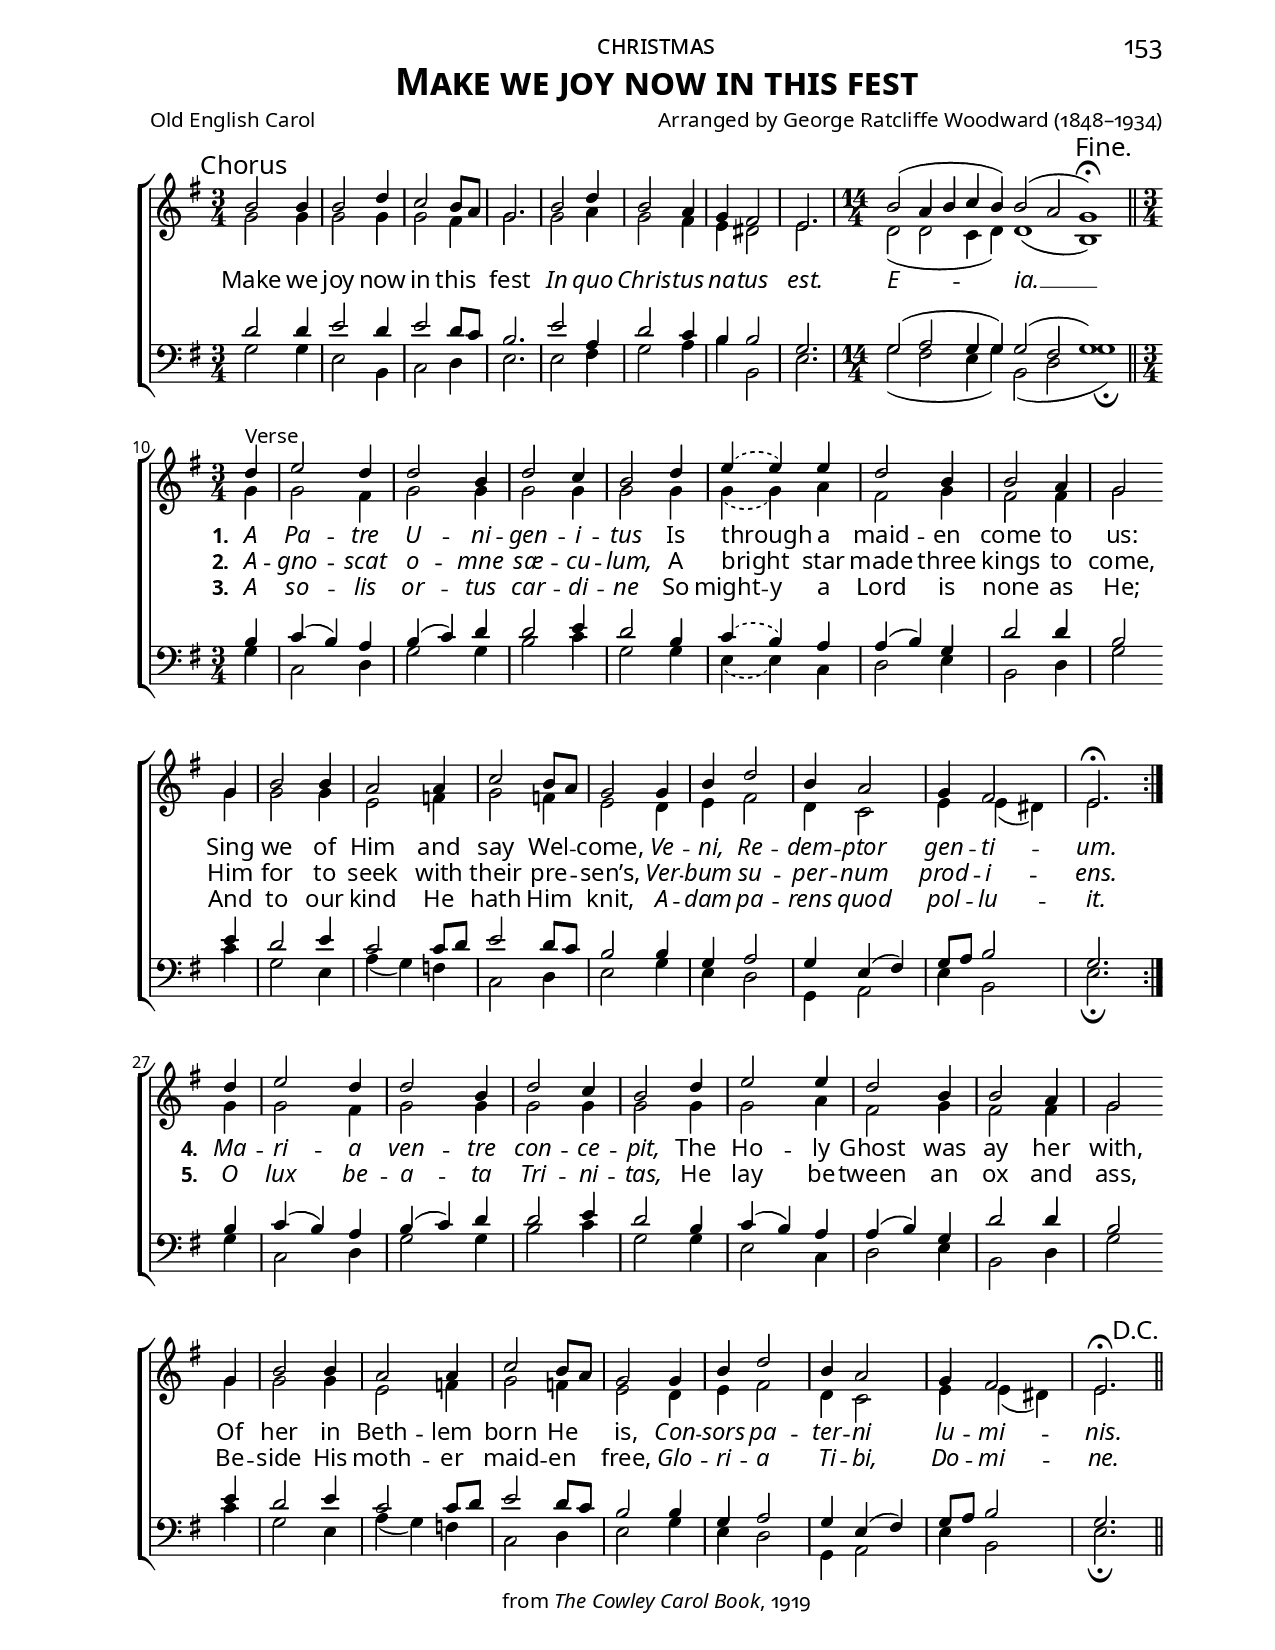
\version "2.14.2"
\include "util.ly"
\header {
  title = \markup{\override #'(font-name . "Garamond Premier Pro Semibold"){ \abs-fontsize #18 \smallCapsOldStyle"Make we joy now in this fest"}}
  poet = \markup\oldStyleNum"Old English Carol"
  %composer = \markup\oldStyleNum"Old English Carol"
  composer = \markup\oldStyleNum"Arranged by George Ratcliffe Woodward (1848–1934)"
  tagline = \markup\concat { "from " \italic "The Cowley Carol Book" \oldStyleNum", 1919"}
}
\paper {
  %print-all-headers = ##t
  paper-height = 11\in
  paper-width = 8.5\in
  indent = 0\in
  %system-system-spacing = #'((basic-distance . 10) (padding . 0))
  system-system-spacing =
    #'((basic-distance . 0)
       (minimum-distance . 0)
       (padding . -5)
       (stretchability . 100))
  ragged-last-bottom = ##f
  ragged-bottom = ##f
  two-sided = ##t
  inner-margin = 1\in
  outer-margin = 0.75\in
  top-margin = 0.26\in
  bottom-margin = 0.25\in
  first-page-number = #153
  print-first-page-number = ##t
  headerLine = \markup{\override #'(font-name . "Garamond Premier Pro") \smallCapsOldStyle"christmas"}
  oddHeaderMarkup = \markup\fill-line{
     \override #'(font-name . "Garamond Premier Pro")\abs-fontsize #12.5
     \combine 
        \fill-line{"" \on-the-fly #print-page-number-check-first
        \oldStylePageNum""
        }
        \fill-line{\headerLine}
  }
  evenHeaderMarkup = \markup {
     \override #'(font-name . "Garamond Premier Pro")\abs-fontsize #12.5
     \combine
        \on-the-fly #print-page-number-check-first
        \oldStylePageNum""
        \fill-line{\headerLine}
  }
}
#(set-global-staff-size 18) \paper{ #(define fonts (make-pango-font-tree "Garamond Premier Pro" "Garamond Premier Pro" "Garamond Premier Pro" (/ 18 20))) }
%6.14 #(set-global-staff-size 14.7) \paper{ #(define fonts (make-pango-font-tree "Garamond Premier Pro" "Garamond Premier Pro" "Garamond Premier Pro" (/ 14.7 20))) }
global = {
  \key g \major
  \time 3/4
  \autoBeamOff
  \override DynamicLineSpanner #'staff-padding = #0.0
  \override DynamicLineSpanner #'Y-extent = #'(-1 . 1)
}

sopMusic = \relative c' {
  \once \override Score.RehearsalMark #'self-alignment-X = #LEFT
  \mark "Chorus"
  \repeat volta 3 {
    b'2 b4 |
    b2 d4 |
    c2 b8[ a] |
    g2. |
    b2 d4 |
    b2 a4 |
    
    g4 fis2 |
    e2. |
    \time 14/4
    \partial 4*14 b'2( a4 b c b) b2( a g1\fermata) \bar "||"
    \once \override Score.RehearsalMark #'break-visibility = #end-of-line-visible
    \once \override Score.RehearsalMark #'self-alignment-X = #RIGHT
    \mark "Fine." 
    \time 3/4 \break
    
    \partial 4 d'4^"Verse" |
    e2 d4 |
    d2 b4 |
    d2 c4 |
    b2 d4 |
    \slurDashed
    e4( e) e4 |
    
    \slurSolid
    d2 b4 |
    b2 a4 |
    g2 \bar""\break g4 |
    b2 b4 |
    a2 a4 |
    
    c2 b8[ a] |
    g2 g4 |
    b4 d2 |
    b4 a2 |
    g4 fis2 |
    e2.\fermata 
    \break
  }
  
  
  \partial 4 d'4 |
  e2 d4 |
  d2 b4 |
  d2 c4 |
  b2 d4 |
  e2 e4 |
  
  d2 b4 |
  b2 a4 |
  g2 \bar""\break g4 |
  b2 b4 |
  a2 a4 |
  
  c2 b8[ a] |
  g2 g4 |
  b4 d2 |
  b4 a2 |
  g4 fis2 |
  e2.\fermata
  \once \override Score.RehearsalMark #'break-visibility = #end-of-line-visible
  \once \override Score.RehearsalMark #'self-alignment-X = #RIGHT
  \mark "D.C." \bar "||" \break
}
sopWords = \lyricmode {
  
}

altoMusic = \relative c' {
  g'2 g4 |
  g2 g4 |
  g2 fis4 |
  g2. |
  g2 a4 |
  g2 fis4 |
  
  e4 dis2 |
  e2. |
  \time 14/4
  \partial 4*14 d2( d c4 d) d1( b) \bar "||"
  \time 3/4
  
  \partial 4 g'4 |
  g2 fis4 |
  g2 g4 |
  g2 g4 |
  g2 g4 |
  \slurDashed
  g4( g) a4 |
  
  \slurSolid
  fis2 g4 |
  fis2 fis4 |
  g2 g4 |
  g2 g4 |
  e2 f4 |
  
  g2 f4 |
  e2 d4 |
  e4 fis2 |
  d4 c2 |
  e4 e( dis) e2.
  
  
  
  \partial 4 g4 |
  g2 fis4 |
  g2 g4 |
  g2 g4 |
  g2 g4 |
  g2 a4 |
  
  fis2 g4 |
  fis2 fis4 |
  g2 g4 |
  g2 g4 |
  e2 f4 |
  
  g2 f4 |
  e2 d4 |
  e4 fis2 |
  d4 c2 |
  e4 e( dis) e2. \bar "||"
}
altoWords = \lyricmode {
  \dropLyricsV
  Make we joy now in this fest
  \markup\italic In \markup\italic quo \markup\italic Chris -- \markup\italic tus \markup\italic na -- \markup\italic tus \markup\italic est.
  \markup\italic E -- \markup\italic ia. __
  
  \set stanza = #"1. "
  \markup\italic A \markup\italic Pa -- \markup\italic tre \markup\italic U -- \markup\italic ni -- \markup\italic gen -- \markup\italic i -- \markup\italic tus
  Is through a maid -- en come to us:
  Sing we of Him and say Wel -- come,
  \markup\italic Ve -- \markup\italic ni, \markup\italic Re -- \markup\italic dem -- \markup\italic ptor
  \set associatedVoice = "sopranos"
  \markup\italic gen -- \markup\italic ti -- \markup\italic um.
  
  
  \set stanza = #"4. "
  \unset associatedVoice
  \markup\italic Ma -- \markup\italic ri -- \markup\italic a \markup\italic ven -- \markup\italic tre \markup\italic con -- \markup\italic ce -- \markup\italic pit,
  The Ho -- ly Ghost was ay her with,
  Of her in Beth -- lem born He is,
  \markup\italic Con -- \markup\italic sors \markup\italic pa -- \markup\italic ter -- \markup\italic ni
  \set associatedVoice = "sopranos"
  \markup\italic lu -- \markup\italic mi -- \markup\italic nis.
}
altoWordsII = \lyricmode {
  \dropLyricsV
  \repeat unfold 16{\skip1}
  \set stanza = #"2. "
  \markup\italic A -- \markup\italic gno -- \markup\italic scat \markup\italic o -- \markup\italic mne \markup\italic sæ -- \markup\italic cu -- \markup\italic lum,
  A bright star made three kings to come,
  Him for to seek with their pre -- sen’s,
  \markup\italic Ver -- \markup\italic bum \markup\italic su -- \markup\italic per -- \markup\italic num
  \set associatedVoice = "sopranos"
  \markup\italic prod -- \markup\italic i -- \markup\italic ens.
  
  
  \set stanza = #"5. "
  \unset associatedVoice
  \markup\italic O \markup\italic lux \markup\italic be -- \markup\italic a -- \markup\italic ta \markup\italic Tri -- \markup\italic ni -- \markup\italic tas,
  He lay be -- tween an ox and ass,
  Be -- side His moth -- er maid -- en free,
  \markup\italic Glo -- \markup\italic ri -- \markup\italic a \markup\italic Ti -- \markup\italic bi,
  \set associatedVoice = "sopranos"
  \markup\italic Do -- \markup\italic mi -- \markup\italic ne.
}
altoWordsIII = \lyricmode {
  \dropLyricsV
  \repeat unfold 16{\skip1}
  \set stanza = #"3. "
  \markup\italic A \markup\italic so -- \markup\italic lis \markup\italic or -- \markup\italic tus \markup\italic car -- \markup\italic di -- \markup\italic ne
  \set ignoreMelismata = ##t
  So might -- y a Lord is none as He;
  \unset ignoreMelismata
  And to our kind He hath Him knit,
  \markup\italic A -- \markup\italic dam \markup\italic pa -- \markup\italic rens \markup\italic quod
  \set associatedVoice = "sopranos"
  \markup\italic pol -- \markup\italic lu -- \markup\italic it.
}
altoWordsIV = \lyricmode {
  \repeat unfold 16{\skip1}
}
altoWordsV = \lyricmode {
  \repeat unfold 16{\skip1}
}
altoWordsVI = \lyricmode {
  \set stanza = #"6. "
  \set ignoreMelismata = ##t
}
tenorMusic = \relative c' {
  d2 d4 |
  e2 d4 |
  e2 d8[ c] |
  b2. |
  e2 a,4 |
  d2 c4 |
  
  b4 b2 |
  g2. |
  \time 14/4
  \partial 4*14 g2( a g4 g) g2( fis g1) \bar "||"
  \time 3/4
  
  \partial 4 b4 |
  c( b) a |
  b( c) d |
  d2 e4 |
  d2 b4 |
  \slurDashed
  c( b) a |
  
  \slurSolid
  a( b) g |
  d'2 d4 |
  b2 e4 |
  d2 e4 |
  c2 c8[ d] |
  
  e2 d8[ c] |
  b2 b4 |
  g a2 |
  g4 e( fis) |
  g8[ a] b2 |
  g2.
  
  
  
  
  \partial 4 b4 |
  c( b) a |
  b( c) d |
  d2 e4 |
  d2 b4 |
  c( b) a |
  
  a( b) g |
  d'2 d4 |
  b2 e4 |
  d2 e4 |
  c2 c8[ d] |
  
  e2 d8[ c] |
  b2 b4 |
  g a2 |
  g4 e( fis) |
  g8[ a] b2 |
  g2. \bar "||"
}
tenorWords = \lyricmode {

}

bassMusic = \relative c {
  g'2 g4 |
  e2 b4 |
  c2 d4 |
  e2. |
  e2 fis4 |
  g2 a4 |
  
  b4 b,2 |
  e2. |
  \time 14/4
  \partial 4*14 g2( fis e4 g) b,2( d g1\fermata) \bar "||"
  \time 3/4
  
  \partial 4 g4 |
  c,2 d4 |
  g2 g4 |
  b2 c4 |
  g2 g4 |
  \slurDashed
  e4( e) c4 |
  
  \slurSolid
  d2 e4 |
  b2 d4 |
  g2 c4 |
  g2 e4 |
  a( g) f |
  
  c2 d4 |
  e2 g4 |
  e4 d2 |
  g,4 a2 |
  e'4 b2 |
  e2.\fermata
  
  
  
  
  \partial 4 g4 |
  c,2 d4 |
  g2 g4 |
  b2 c4 |
  g2 g4 |
  e2 c4 |
  
  d2 e4 |
  b2 d4 |
  g2 c4 |
  g2 e4 |
  a( g) f |
  
  c2 d4 |
  e2 g4 |
  e4 d2 |
  g,4 a2 |
  e'4 b2 |
  e2.\fermata \bar "||"
}
bassWords = \lyricmode {

}

pianoRH = \relative c' {
  
}
pianoLH = \relative c' {
  
}

\score {
  <<
   \new ChoirStaff <<
    \new Staff = women <<
      \new Voice = "sopranos" { \voiceOne << \global \sopMusic >> }
      \new Voice = "altos" { \voiceTwo << \global \altoMusic >> }
    >>
    \new Lyrics \with { alignAboveContext = #"women" \override VerticalAxisGroup #'nonstaff-relatedstaff-spacing = #'((basic-distance . 1))} \lyricsto "sopranos" \sopWords
    \new Lyrics = "altosVI"  \with { alignBelowContext = #"women" } \lyricsto "altos" \altoWordsVI
    \new Lyrics = "altosV"  \with { alignBelowContext = #"women" } \lyricsto "altos" \altoWordsV
    \new Lyrics = "altosIV"  \with { alignBelowContext = #"women" } \lyricsto "altos" \altoWordsIV
    \new Lyrics = "altosIII"  \with { alignBelowContext = #"women" } \lyricsto "altos" \altoWordsIII
    \new Lyrics = "altosII"  \with { alignBelowContext = #"women" } \lyricsto "altos" \altoWordsII
    \new Lyrics = "altos"  \with { alignBelowContext = #"women" \override VerticalAxisGroup #'nonstaff-relatedstaff-spacing = #'((basic-distance . 1)) } \lyricsto "altos" \altoWords
   \new Staff = men <<
      \clef bass
      \new Voice = "tenors" { \voiceOne << \global \tenorMusic >> }
      \new Voice = "basses" { \voiceTwo << \global \bassMusic >> }
    >>
    \new Lyrics \with { alignAboveContext = #"men" \override VerticalAxisGroup #'nonstaff-relatedstaff-spacing = #'((basic-distance . 1)) } \lyricsto "tenors" \tenorWords
    \new Lyrics \with { alignBelowContext = #"men" \override VerticalAxisGroup #'nonstaff-relatedstaff-spacing = #'((basic-distance . 1)) } \lyricsto "basses" \bassWords
  >>
%    \new PianoStaff << \new Staff { \new Voice { \pianoRH } } \new Staff { \clef "bass" \pianoLH } >>
  >>
  \layout {
  \context {
    \Lyrics
    \override LyricText #'font-size = #1.3
  }
%6.14 \context {\Lyrics\override LyricText #'font-size = #0.7 }
    \context {
      \Score
      %\override SpacingSpanner #'base-shortest-duration = #(ly:make-moment 1 8)
      %\override SpacingSpanner #'common-shortest-duration = #(ly:make-moment 1 4)
    }
    \context {
      % Remove all empty staves
      % \Staff \RemoveEmptyStaves \override VerticalAxisGroup #'remove-first = ##t
    }
    \context {
      \Lyrics
      \override LyricText #'X-offset = #center-on-word
    }
  }
}

